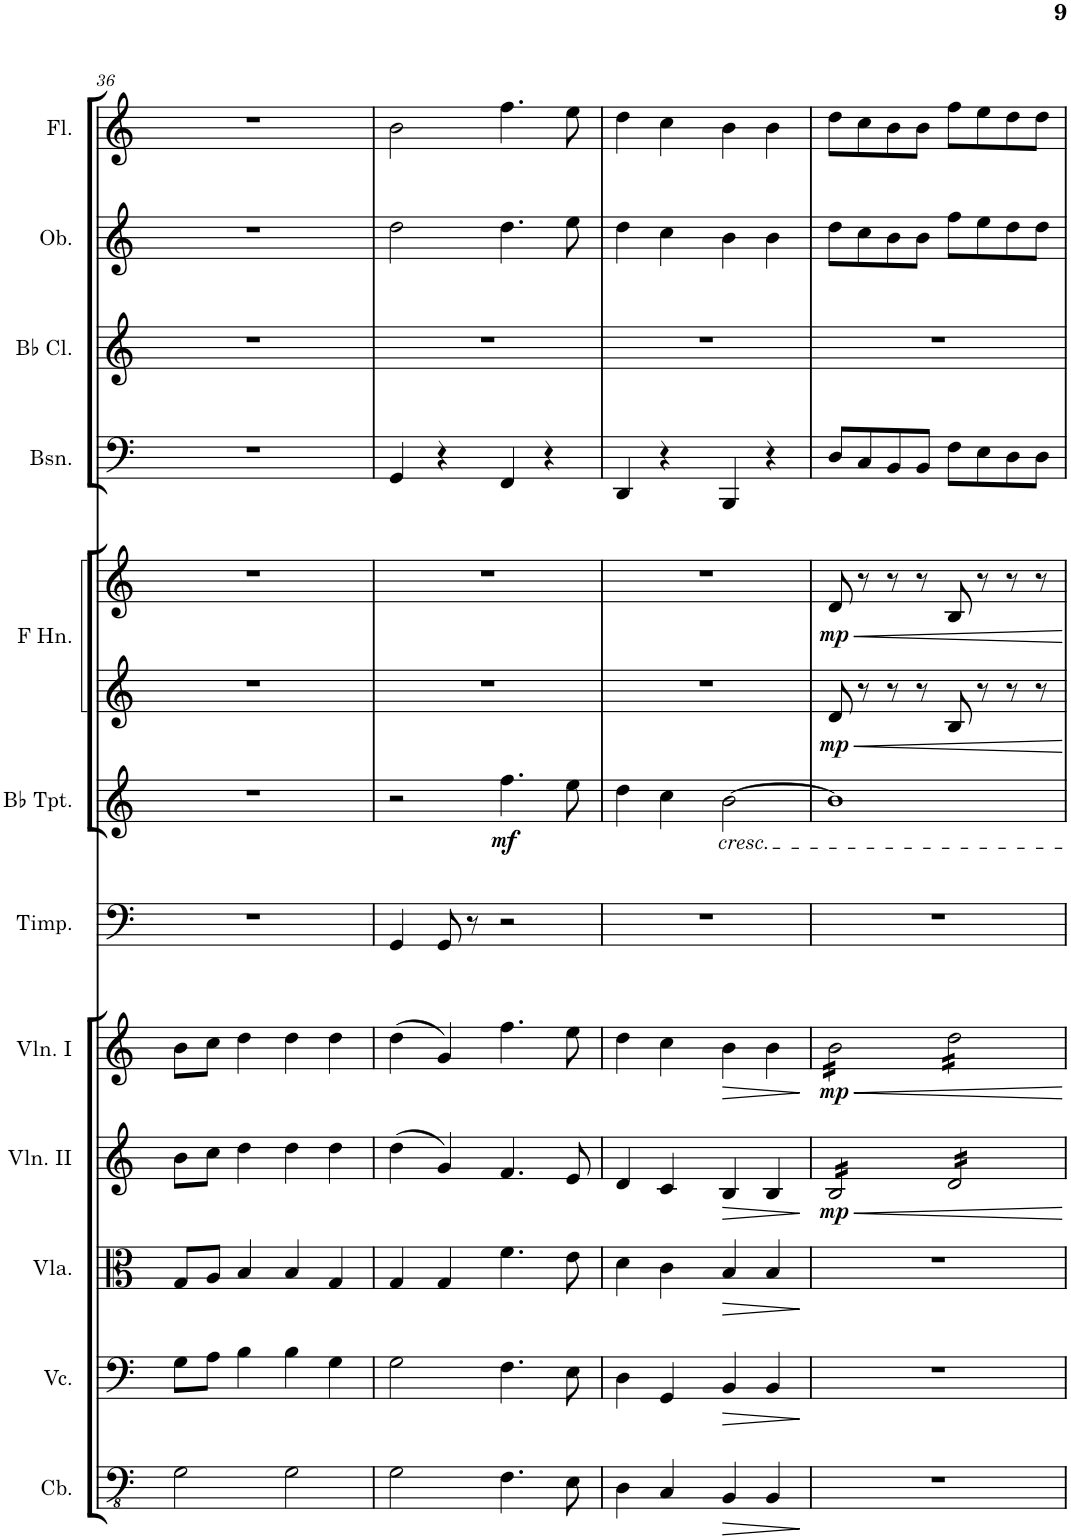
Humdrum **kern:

**kern	**dynam	**kern	**dynam	**kern	**dynam	**kern	**dynam	**kern	**dynam	**kern	**kern	**dynam	**kern	**kern	**dynam	**kern	**kern	**kern	**kern
*part12	*part12	*part11	*part11	*part10	*part10	*part9	*part9	*part8	*part8	*part7	*part6	*part6	*part5	*part5	*part5	*part4	*part3	*part2	*part1
*staff13	*staff13	*staff12	*staff12	*staff11	*staff11	*staff10	*staff10	*staff9	*staff9	*staff8	*staff7	*staff7	*staff6	*staff5	*staff5/6	*staff4	*staff3	*staff2	*staff1
*I"Contrabasses	*	*I"Violoncellos	*	*I"Violas	*	*I"Violins II	*	*I"Violins I	*	*I"Timpani	*I"Trumpets in Bb	*	*I"Horns in F	*	*	*I"Bassoons	*I"Clarinets in Bb	*I"Oboes	*I"Flutes
*I'Cb.	*	*I'Vc.	*	*I'Vla.	*	*I'Vln. II	*	*I'Vln. I	*	*I'Timp.	*	*	*	*	*	*I'Bsn.	*	*I'Ob.	*I'Fl.
!!LO:PB:g=z
*clefFv4	*	*clefF4	*	*clefC3	*	*clefG2	*	*clefG2	*	*clefF4	*clefG2	*	*clefG2	*clefG2	*	*clefF4	*clefG2	*clefG2	*clefG2
*	*	*	*	*	*	*	*	*	*	*	*Trd1c2	*	*Trd4c7	*Trd4c7	*	*	*Trd1c2	*	*
*k[]	*	*k[]	*	*k[]	*	*k[]	*	*k[]	*	*k[]	*k[]	*	*k[]	*k[]	*	*k[]	*k[]	*k[]	*k[]
*M4/4	*	*M4/4	*	*M4/4	*	*M4/4	*	*M4/4	*	*M4/4	*M4/4	*	*M4/4	*M4/4	*	*M4/4	*M4/4	*M4/4	*M4/4
*met(c)	*	*met(c)	*	*met(c)	*	*met(c)	*	*met(c)	*	*met(c)	*met(c)	*	*met(c)	*met(c)	*	*met(c)	*met(c)	*met(c)	*met(c)
=36	=36	=36	=36	=36	=36	=36	=36	=36	=36	=36	=36	=36	=36	=36	=36	=36	=36	=36	=36
2GG\	.	8G\L	.	8G/L	.	8b\L	.	8b\L	.	1r	1r	.	1r	1r	.	1r	1r	1r	1r
.	.	8A\J	.	8A/J	.	8cc\J	.	8cc\J	.	.	.	.	.	.	.	.	.	.	.
.	.	4B\	.	4B/	.	4dd\	.	4dd\	.	.	.	.	.	.	.	.	.	.	.
2GG\	.	4B\	.	4B/	.	4dd\	.	4dd\	.	.	.	.	.	.	.	.	.	.	.
.	.	4G\	.	4G/	.	4dd\	.	4dd\	.	.	.	.	.	.	.	.	.	.	.
=37	=37	=37	=37	=37	=37	=37	=37	=37	=37	=37	=37	=37	=37	=37	=37	=37	=37	=37	=37
2GG\	.	2G\	.	4G/	.	(4dd\	.	(4dd\	.	4GG/	2r	.	1r	1r	.	4GG/	1r	2dd\	2b\
.	.	.	.	4G/	.	4g/)	.	4g/)	.	8GG/	.	.	.	.	.	4r	.	.	.
.	.	.	.	.	.	.	.	.	.	8r	.	.	.	.	.	.	.	.	.
!	!	!	!	!	!	!	!	!	!	!	!	!LO:DY:b	!	!	!	!	!	!	!
4.FF\	.	4.F\	.	4.f\	.	4.f/	.	4.ff\	.	2r	4.ff\	mf	.	.	.	4FF/	.	4.dd\	4.ff\
.	.	.	.	.	.	.	.	.	.	.	.	.	.	.	.	4r	.	.	.
8EE\	.	8E\	.	8e\	.	8e/	.	8ee\	.	.	8ee\	.	.	.	.	.	.	8ee\	8ee\
=38	=38	=38	=38	=38	=38	=38	=38	=38	=38	=38	=38	=38	=38	=38	=38	=38	=38	=38	=38
4DD\	.	4D\	.	4d\	.	4d/	.	4dd\	.	1r	4dd\	.	1r	1r	.	4DD/	1r	4dd\	4dd\
4CC/	.	4GG/	.	4c\	.	4c/	.	4cc\	.	.	4cc\	.	.	.	.	4r	.	4cc\	4cc\
!	!	!	!	!	!	!	!	!	!	!	!LO:TX:b:i:t=cresc.	!	!	!	!	!	!	!	!
!	!LO:HP:b	!	!LO:HP:b	!	!LO:HP:b	!	!LO:HP:b	!	!LO:HP:b	!	!	!	!	!	!	!	!	!	!
4BBB/	>	4BB/	>	4B/	>	4B/	>	4b\	>	.	[2b\	.	.	.	.	4BBB/	.	4b\	4b\
4BBB/	.	4BB/	.	4B/	.	4B/	.	4b\	.	.	.	.	.	.	.	4r	.	4b\	4b\
.	]	.	]	.	]	.	]	.	]	.	.	.	.	.	.	.	.	.	.
=39	=39	=39	=39	=39	=39	=39	=39	=39	=39	=39	=39	=39	=39	=39	=39	=39	=39	=39	=39
!	!	!	!	!	!	!	!LO:DY:b	!	!LO:DY:b	!	!	!	!	!	!LO:DY:b=2	!	!	!	!
!	!	!	!	!	!	!	!	!	!	!	!	!	!	!	!LO:DY:n=1:b	!	!	!	!
*	*	*	*	*	*	*tremolo	*	*	*	*	*	*	*	*	*	*	*	*	*
*	*	*	*	*	*	*	*	*tremolo	*	*	*	*	*	*	*	*	*	*	*
1r	.	1r	.	1r	.	16B/LL	mp	16b\LL	mp	1r	1b]	.	8d/	8d/	mp mp	8D/L	1r	8dd\L	8dd\L
.	.	.	.	.	.	16B/	.	16b\	.	.	.	.	.	.	.	.	.	.	.
.	.	.	.	.	.	16B/	.	16b\	.	.	.	.	8r	8r	.	8C/	.	8cc\	8cc\
.	.	.	.	.	.	16B/	.	16b\	.	.	.	.	.	.	.	.	.	.	.
.	.	.	.	.	.	16B/	.	16b\	.	.	.	.	8r	8r	.	8BB/	.	8b\	8b\
.	.	.	.	.	.	16B/	.	16b\	.	.	.	.	.	.	.	.	.	.	.
.	.	.	.	.	.	16B/	.	16b\	.	.	.	.	8r	8r	.	8BB/J	.	8b\J	8b\J
.	.	.	.	.	.	16B/JJ	.	16b\JJ	.	.	.	.	.	.	.	.	.	.	.
.	.	.	.	.	.	16d/LL	.	16dd\LL	.	.	.	.	8B/	8B/	.	8F\L	.	8ff\L	8ff\L
.	.	.	.	.	.	16d/	.	16dd\	.	.	.	.	.	.	.	.	.	.	.
.	.	.	.	.	.	16d/	.	16dd\	.	.	.	.	8r	8r	.	8E\	.	8ee\	8ee\
.	.	.	.	.	.	16d/	.	16dd\	.	.	.	.	.	.	.	.	.	.	.
.	.	.	.	.	.	16d/	.	16dd\	.	.	.	.	8r	8r	.	8D\	.	8dd\	8dd\
.	.	.	.	.	.	16d/	.	16dd\	.	.	.	.	.	.	.	.	.	.	.
.	.	.	.	.	.	16d/	.	16dd\	.	.	.	.	8r	8r	.	8D\J	.	8dd\J	8dd\J
.	.	.	.	.	.	16d/JJ	.	16dd\JJ	.	.	.	.	.	.	.	.	.	.	.
*	*	*	*	*	*	*	*	*Xtremolo	*	*	*	*	*	*	*	*	*	*	*
*	*	*	*	*	*	*Xtremolo	*	*	*	*	*	*	*	*	*	*	*	*	*
=	=	=	=	=	=	=	=	=	=	=	=	=	=	=	=	=	=	=	=
*-	*-	*-	*-	*-	*-	*-	*-	*-	*-	*-	*-	*-	*-	*-	*-	*-	*-	*-	*-
